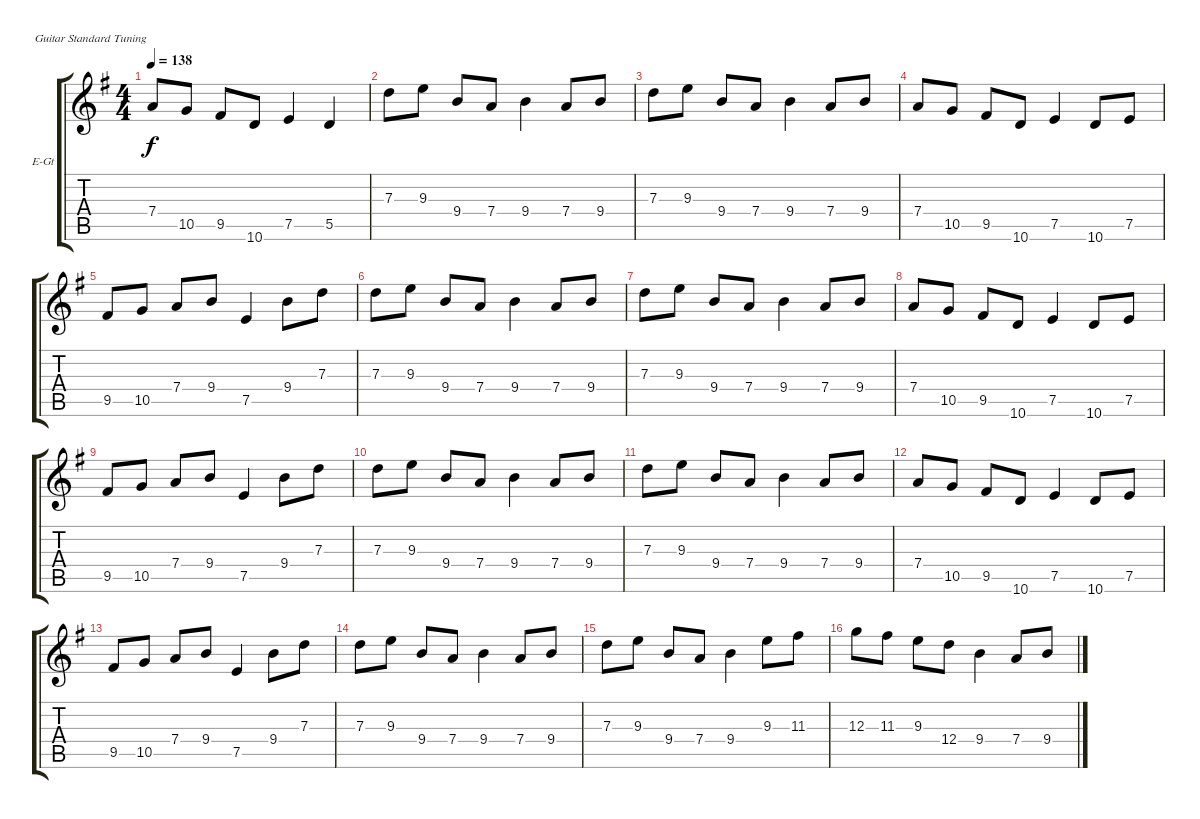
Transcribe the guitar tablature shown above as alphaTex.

\bracketExtendMode groupsimilarinstruments
\firstSystemTrackNameOrientation horizontal
\otherSystemsTrackNameOrientation horizontal
\track ("Track 1" "E-Gt") {instrument distortionguitar}
\staff {score tabs}
\tuning (E4 B3 G3 D3 A2 E2)
\ts (4 4)
\tempo 138
\clef g2
\ks g
7.4.8{dy f} 10.5.8 9.5.8 10.6.8 7.5.4 5.5.4 |
7.3.8 9.3.8 9.4.8 7.4.8 9.4.4 7.4.8 9.4.8 |
7.3.8 9.3.8 9.4.8 7.4.8 9.4.4 7.4.8 9.4.8 |
7.4.8 10.5.8 9.5.8 10.6.8 7.5.4 10.6.8 7.5.8 |
9.5.8 10.5.8 7.4.8 9.4.8 7.5.4 9.4.8 7.3.8 |
7.3.8 9.3.8 9.4.8 7.4.8 9.4.4 7.4.8 9.4.8 |
7.3.8 9.3.8 9.4.8 7.4.8 9.4.4 7.4.8 9.4.8 |
7.4.8 10.5.8 9.5.8 10.6.8 7.5.4 10.6.8 7.5.8 |
9.5.8 10.5.8 7.4.8 9.4.8 7.5.4 9.4.8 7.3.8 |
7.3.8 9.3.8 9.4.8 7.4.8 9.4.4 7.4.8 9.4.8 |
7.3.8 9.3.8 9.4.8 7.4.8 9.4.4 7.4.8 9.4.8 |
7.4.8 10.5.8 9.5.8 10.6.8 7.5.4 10.6.8 7.5.8 |
9.5.8 10.5.8 7.4.8 9.4.8 7.5.4 9.4.8 7.3.8 |
7.3.8 9.3.8 9.4.8 7.4.8 9.4.4 7.4.8 9.4.8 |
7.3.8 9.3.8 9.4.8 7.4.8 9.4.4 9.3.8 11.3.8 |
12.3.8 11.3.8 9.3.8 12.4.8 9.4.4 7.4.8 9.4.8
